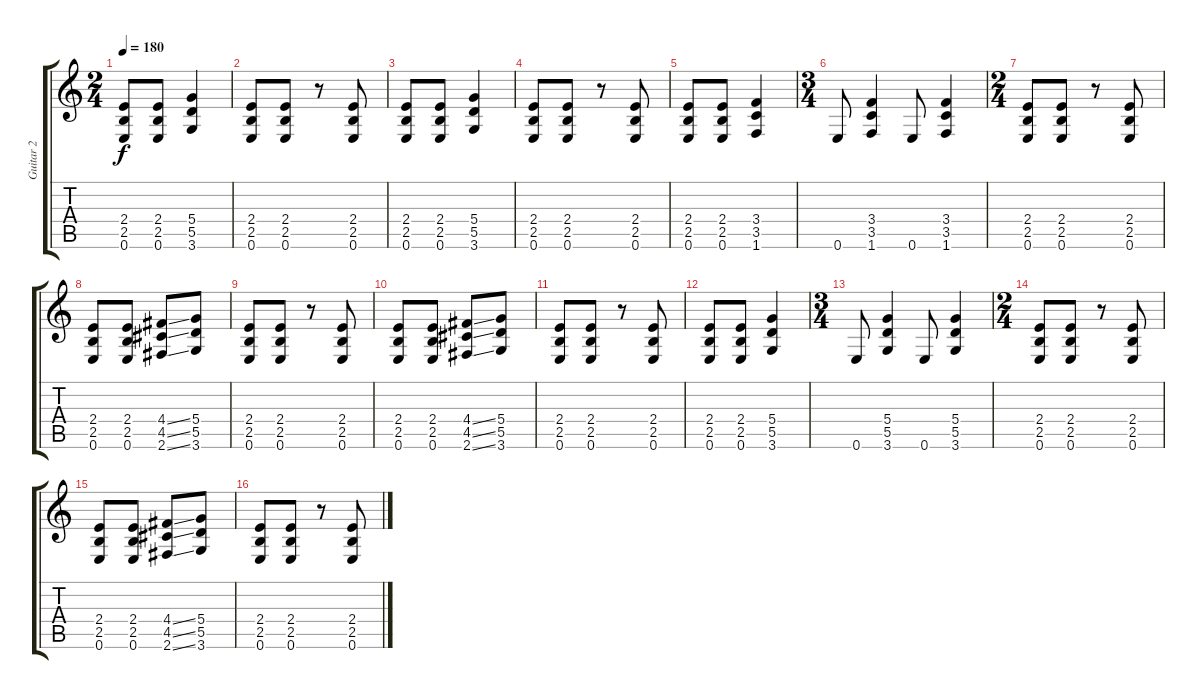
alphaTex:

\track ("Guitar 2" "Guitar 2") {instrument distortionguitar}
\staff {score tabs}
\tuning (E4 B3 G3 D3 A2 E2) {hide}
\ts (2 4)
\tempo 180
\clef g2
\ks c
(2.4 2.5 0.6).8{dy f} (2.4 2.5 0.6).8 (5.4 5.5 3.6).4 |
(2.4 2.5 0.6).8 (2.4 2.5 0.6).8 r.8 (2.4 2.5 0.6).8 |
(2.4 2.5 0.6).8 (2.4 2.5 0.6).8 (5.4 5.5 3.6).4 |
(2.4 2.5 0.6).8 (2.4 2.5 0.6).8 r.8 (2.4 2.5 0.6).8 |
(2.4 2.5 0.6).8 (2.4 2.5 0.6).8 (3.4 3.5 1.6).4 |
\ts (3 4)
0.6.8 (3.4 3.5 1.6).4 0.6.8 (3.4 3.5 1.6).4 |
\ts (2 4)
(2.4 2.5 0.6).8 (2.4 2.5 0.6).8 r.8 (2.4 2.5 0.6).8 |
(2.4 2.5 0.6).8 (2.4 2.5 0.6).8 (4.4{ss} 4.5{ss} 2.6{ss}).8 (5.4 5.5 3.6).8 |
(2.4 2.5 0.6).8 (2.4 2.5 0.6).8 r.8 (2.4 2.5 0.6).8 |
(2.4 2.5 0.6).8 (2.4 2.5 0.6).8 (4.4{ss} 4.5{ss} 2.6{ss}).8 (5.4 5.5 3.6).8 |
(2.4 2.5 0.6).8 (2.4 2.5 0.6).8 r.8 (2.4 2.5 0.6).8 |
(2.4 2.5 0.6).8 (2.4 2.5 0.6).8 (5.4 5.5 3.6).4 |
\ts (3 4)
0.6.8 (5.4 5.5 3.6).4 0.6.8 (5.4 5.5 3.6).4 |
\ts (2 4)
(2.4 2.5 0.6).8 (2.4 2.5 0.6).8 r.8 (2.4 2.5 0.6).8 |
(2.4 2.5 0.6).8 (2.4 2.5 0.6).8 (4.4{ss} 4.5{ss} 2.6{ss}).8 (5.4 5.5 3.6).8 |
(2.4 2.5 0.6).8 (2.4 2.5 0.6).8 r.8 (2.4 2.5 0.6).8
